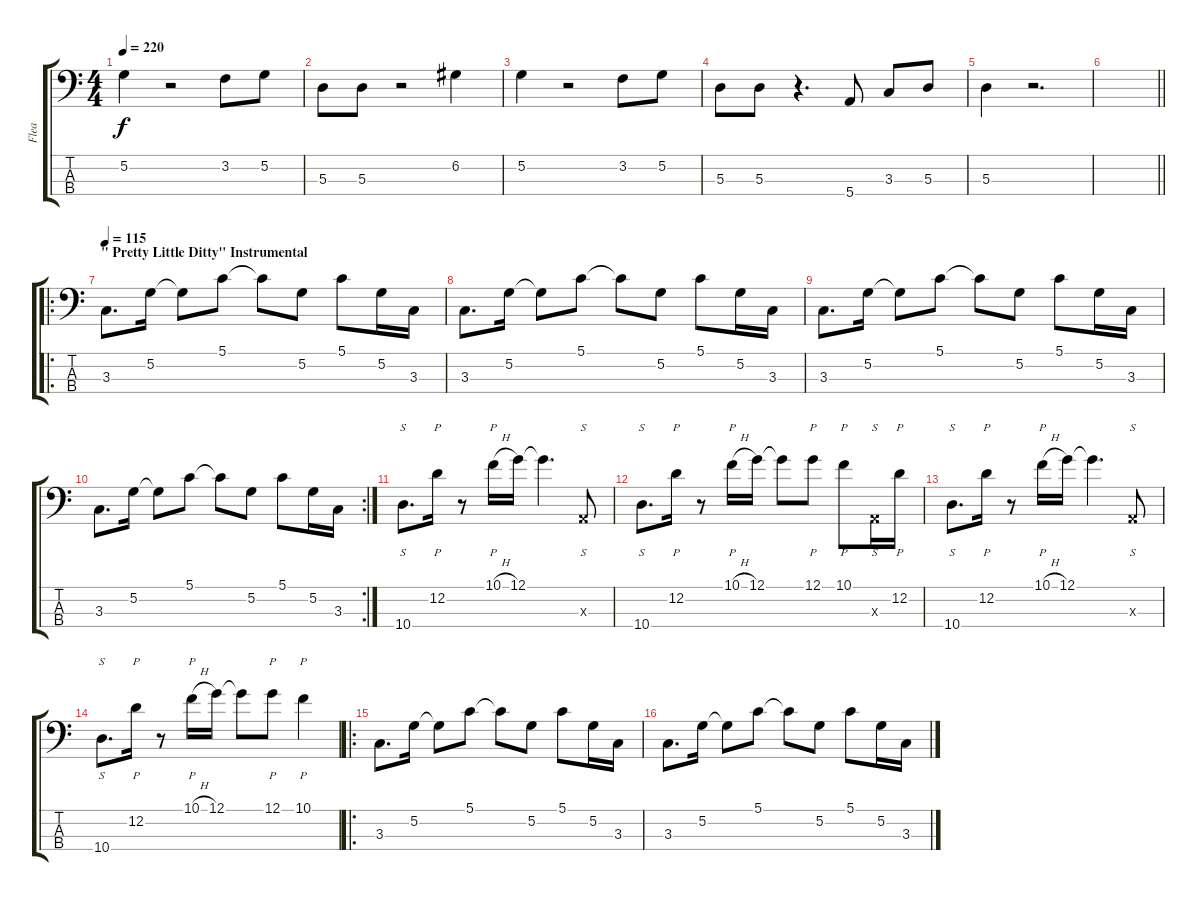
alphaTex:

\track ("Flea " "Flea ") {instrument electricbassfinger}
\staff {score tabs}
\tuning (G2 D2 A1 E1) {hide}
\ts (4 4)
\tempo 220
\clef f4
\ks c
5.2.4{dy f} r.2 3.2.8 5.2.8 |
5.3.8 5.3.8 r.2 6.2.4 |
5.2.4 r.2 3.2.8 5.2.8 |
5.3.8 5.3.8 r.4{d} 5.4.8 3.3.8 5.3.8 |
5.3.4 r.2{d} |
\barLineRight lightlight
|
\ro
\section ("" "\" Pretty Little Ditty\" Instrumental")
\tempo 115
3.3.8{d} 5.2.16 5.2{t}.8 5.1.8 5.1{t}.8 5.2.8 5.1.8 5.2.16 3.3.16 |
3.3.8{d} 5.2.16 5.2{t}.8 5.1.8 5.1{t}.8 5.2.8 5.1.8 5.2.16 3.3.16 |
3.3.8{d} 5.2.16 5.2{t}.8 5.1.8 5.1{t}.8 5.2.8 5.1.8 5.2.16 3.3.16 |
\rc 2
3.3.8{d} 5.2.16 5.2{t}.8 5.1.8 5.1{t}.8 5.2.8 5.1.8 5.2.16 3.3.16 |
10.4.8{s d instrument slapbass1} 12.2.16{p} r.8 10.1{h}.16{p} 12.1.16 12.1{t}.4{d} 0.3{x}.8{s} |
10.4.8{s d} 12.2.16{p} r.8 10.1{h}.16{p} 12.1.16 12.1{t}.8 12.1.8{p} 10.1.8{p} 0.3{x}.16{s} 12.2.16{p} |
10.4.8{s d} 12.2.16{p} r.8 10.1{h}.16{p} 12.1.16 12.1{t}.4{d} 0.3{x}.8{s} |
10.4.8{s d} 12.2.16{p} r.8 10.1{h}.16{p} 12.1.16 12.1{t}.8 12.1.8{p} 10.1.4{p} |
\ro
3.3.8{d instrument electricbassfinger} 5.2.16 5.2{t}.8 5.1.8 5.1{t}.8 5.2.8 5.1.8 5.2.16 3.3.16 |
3.3.8{d} 5.2.16 5.2{t}.8 5.1.8 5.1{t}.8 5.2.8 5.1.8 5.2.16 3.3.16
